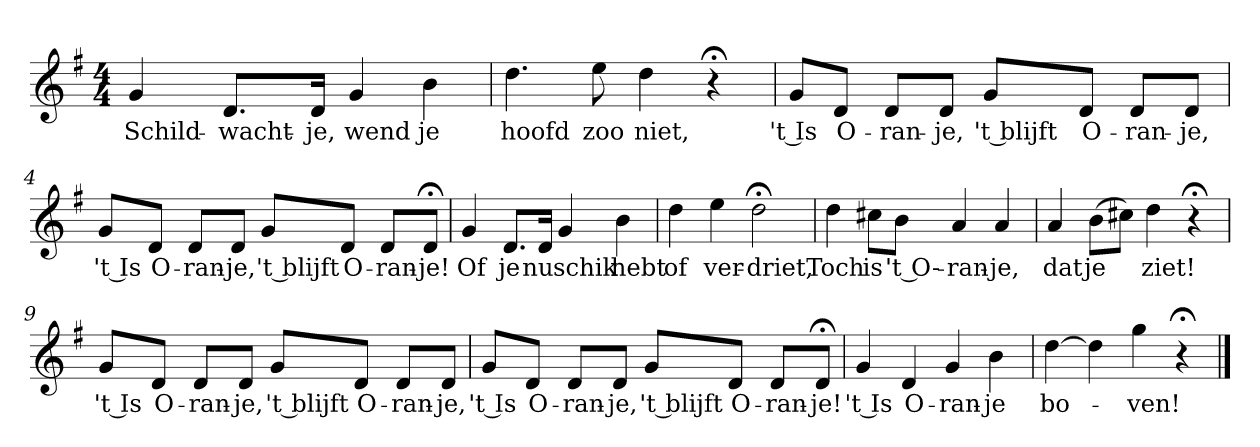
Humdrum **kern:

**kern	**text
*part1	*part1
*staff1	*staff1
*k[f#]	*
*G:	*
*M4/4	*
*MM120	*
=1	=1
4g	Schild-
8.dL	-wacht-
16dJk	-je,
4g	wend
4b	je
=2	=2
4.dd	hoofd
8ee	zoo
4dd	niet,
4r;<	.
=3	=3
8gL	't Is
8dJ	O-
8dL	-ran-
8dJ	-je,
8gL	't blijft
8dJ	O-
8dL	-ran-
8dJ	-je,
=4	=4
8gL	't Is
8dJ	O-
8dL	-ran-
8dJ	-je,
8gL	't blijft
8dJ	O-
8dL	-ran-
8d;<J	-je!
=5	=5
4g	Of
8.dL	je
16dJk	nu
4g	schik
4b	hebt
=6	=6
4dd	of
4ee	ver-
2dd;<	-driet,
=7	=7
4dd	Toch
8cc#XL	is
8bJ	't O---
4a	-ran-
4a	-je,
=8	=8
4a	dat
(8bL	je
8cc#XJ)	.
4dd	ziet!
4r;<	.
=9	=9
8gL	't Is
8dJ	O-
8dL	-ran-
8dJ	-je,
8gL	't blijft
8dJ	O-
8dL	-ran-
8dJ	-je,
=10	=10
8gL	't Is
8dJ	O-
8dL	-ran-
8dJ	-je,
8gL	't blijft
8dJ	O-
8dL	-ran-
8d;<J	-je!
=11	=11
4g	't Is
4d	O-
4g	-ran-
4b	-je
=12	=12
[4dd	bo-
4dd]	.
4gg	-ven!
4r;<	.
==	==
*-	*-
